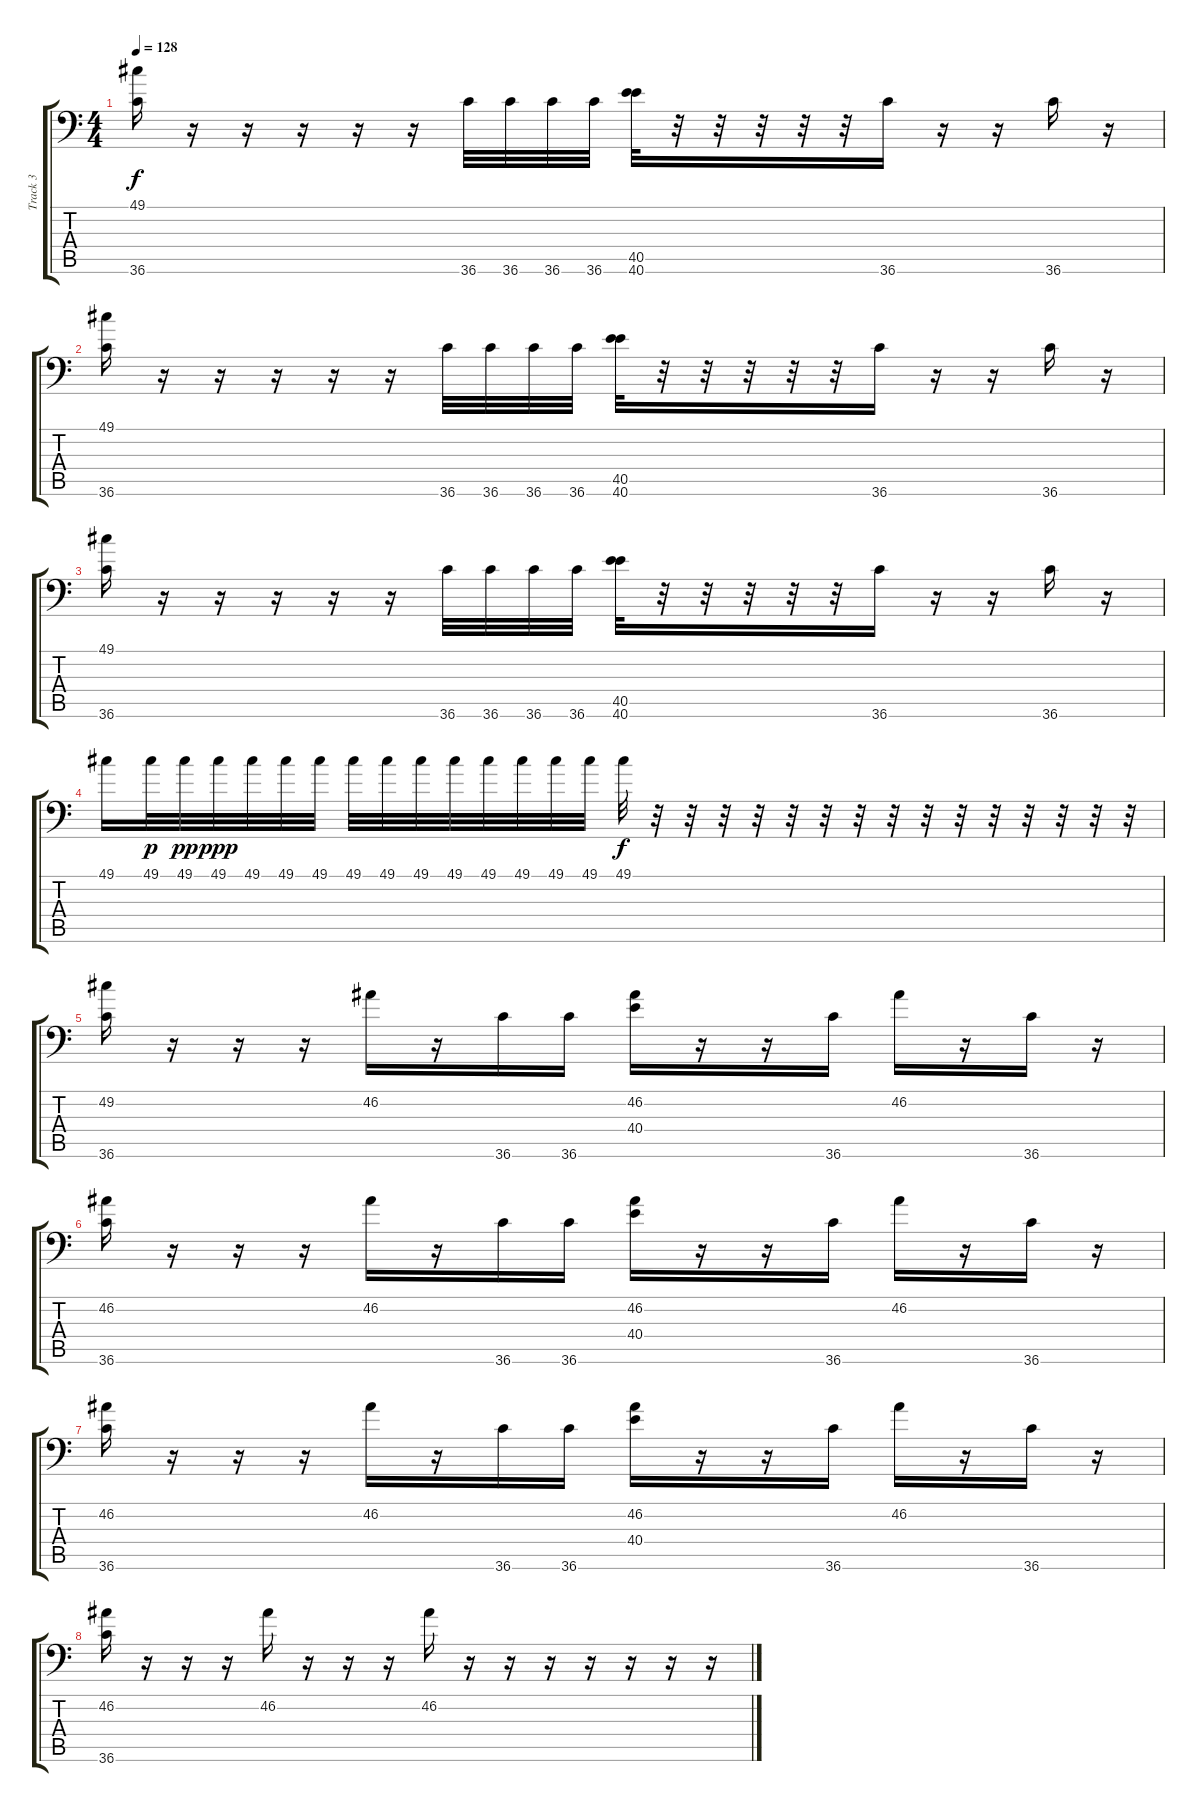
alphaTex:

\track ("Track 3" "Track 3") {instrument acousticgrandpiano}
\staff {score tabs}
\tuning (C-1 C-1 C-1 C-1 C-1 C-1) {hide}
\ts (4 4)
\tempo 128
\clef f4
\ks c
(49.1 36.6).16{dy f} r.16 r.16 r.16 r.16 r.16 36.6.32 36.6.32 36.6.32 36.6.32 (40.5 40.6).32 r.32 r.32 r.32 r.32 r.32 36.6.16 r.16 r.16 36.6.16 r.16 |
(49.1 36.6).16 r.16 r.16 r.16 r.16 r.16 36.6.32 36.6.32 36.6.32 36.6.32 (40.5 40.6).32 r.32 r.32 r.32 r.32 r.32 36.6.16 r.16 r.16 36.6.16 r.16 |
(49.1 36.6).16 r.16 r.16 r.16 r.16 r.16 36.6.32 36.6.32 36.6.32 36.6.32 (40.5 40.6).32 r.32 r.32 r.32 r.32 r.32 36.6.16 r.16 r.16 36.6.16 r.16 |
49.1.16 49.1.32{dy p} 49.1.32{dy pp} 49.1.32{dy ppp} 49.1.32 49.1.32 49.1.32 49.1.32 49.1.32 49.1.32 49.1.32 49.1.32 49.1.32 49.1.32 49.1.32 49.1.32{dy f} r.32 r.32 r.32 r.32 r.32 r.32 r.32 r.32 r.32 r.32 r.32 r.32 r.32 r.32 r.32 |
(49.2 36.6).16 r.16 r.16 r.16 46.2.16 r.16 36.6.16 36.6.16 (46.2 40.4).16 r.16 r.16 36.6.16 46.2.16 r.16 36.6.16 r.16 |
(46.2 36.6).16 r.16 r.16 r.16 46.2.16 r.16 36.6.16 36.6.16 (46.2 40.4).16 r.16 r.16 36.6.16 46.2.16 r.16 36.6.16 r.16 |
(46.2 36.6).16 r.16 r.16 r.16 46.2.16 r.16 36.6.16 36.6.16 (46.2 40.4).16 r.16 r.16 36.6.16 46.2.16 r.16 36.6.16 r.16 |
(46.2 36.6).16 r.16 r.16 r.16 46.2.16 r.16 r.16 r.16 46.2.16 r.16 r.16 r.16 r.16 r.16 r.16 r.16
